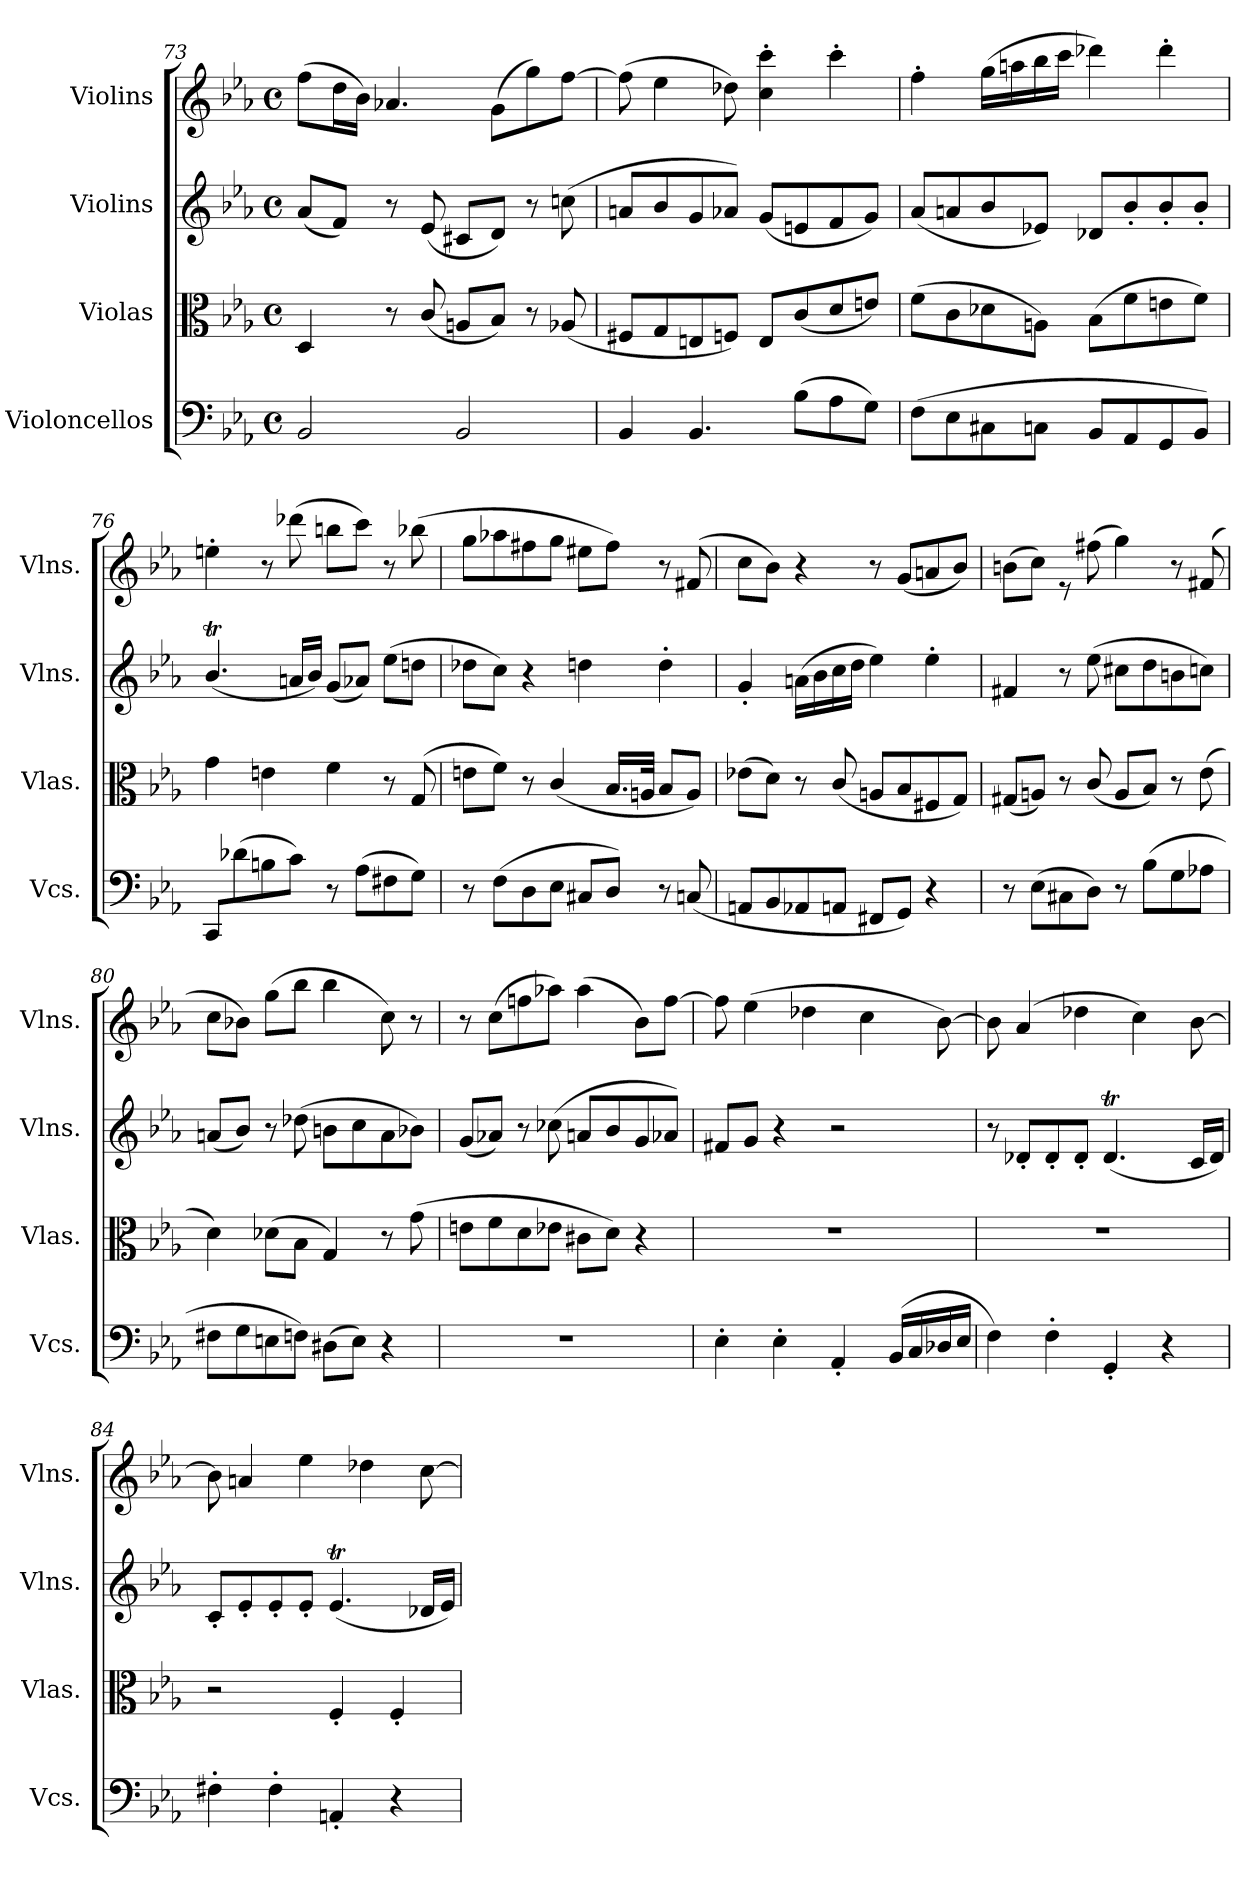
**kern	**kern	**kern	**kern
*part4	*part3	*part2	*part1
*staff4	*staff3	*staff2	*staff1
*I"Violoncellos	*I"Violas	*I"Violins	*I"Violins
*I'Vcs.	*I'Vlas.	*I'Vlns.	*I'Vlns.
*clefF4	*clefC3	*clefG2	*clefG2
*k[b-e-a-]	*k[b-e-a-]	*k[b-e-a-]	*k[b-e-a-]
*M4/4	*M4/4	*M4/4	*M4/4
*met(c)	*met(c)	*met(c)	*met(c)
=73	=73	=73	=73
2BB-/	4D/	(<8a-/L	(>8ff\L
.	.	8f/J)	16dd\L
.	.	.	16b-\JJ)
.	8r	8r	4.a-X/
.	(<8c/	(<8e-/	.
2BB-/	8An/L	8c#X/L	.
.	8B-/J)	8d/J)	(>8g\L
.	8r	8r	8gg\)
.	(<8A-X/	(>8ccn\	[8ff\J
=74	=74	=74	=74
4BB-/	8F#X/L	8an/L	(>8ff\]
.	8G/	8b-/	4ee-\
4.BB-/	8En/	8g/	.
.	8Fn/J)	8a-X/J)	8dd-X\)
.	8E/L	(<8g/L	4cc\' 4ccc\'
(>8B-\L	(<8c/	8en/	.
8A-\	8d/	8f/	4ccc'\
8G\J)	8en/J)	8g/J)	.
!!LO:LB:g=z
=75	=75	=75	=75
(>8F\L	(>8f\L	(<8a-/L	4ff'\
8E-\	8c\	8an/	.
8C#X\	8d-X\	8b-/	(>16gg\LL
.	.	.	16aan\
8Cn\J	8An\J)	8e-X/J)	16bb-\
.	.	.	16ccc\JJ
8BB-/L	(>8B-\L	8d-X/L	4ddd-X\)
8AA-/	8f\	8b-'/	.
8GG/	8en\	8b-'/	4ddd-'\
8BB-/J)	8f\J)	8b-'/J	.
=76	=76	=76	=76
8CC/L	4g\	(<4.b-T/	4een'\
(>8d-X\	.	.	.
8Bn\	4en\	.	8r
8c\J)	.	16an/LL	(>8ddd-X\
.	.	16b-/JJ)	.
8r	4f\	(<8g/L	8bbn\L
(>8A-\L	.	8a-X/J)	8ccc\J)
8F#X\	8r	(>8ee-\L	8r
8G\J)	(>8G/	8ddn\J	(>8bb-X\
=77	=77	=77	=77
8r	8en\L	8dd-X\L	8gg\L
(>8F\L	8f\J)	8cc\J)	8aa-X\
8D\	8r	4r	8ff#X\
8E-\J	(<4c/	.	8gg\J
8C#X/L	.	4ddn\	8ee#X\L
8D/J)	16.B-/LL	.	8ff#\J)
.	32An/JJk	.	.
8r	8B-/L	4dd'\	8r
(<8Cn/	8A/J)	.	(>8f#X/
=78	=78	=78	=78
8AAn/L	(>8e-X\L	4g'/	8cc\L
8BB-/	8d\J)	.	8b-\J)
8AA-X/	8r	(>16an\LL	4r
.	.	16b-\	.
8AAn/J	(<8c/	16cc\	.
.	.	16dd\JJ	.
8FF#X/L	8An/L	4ee-\)	8r
8GG/J)	8B-/	.	(<8g/L
4r	8F#X/	4ee-'\	8an/
.	8G/J)	.	8b-/J)
=79	=79	=79	=79
8r	(<8G#X/L	4f#X/	(>8bn\L
(>8E-\L	8An/J)	.	8cc\J)
8C#X\	8r	8r	8re
8D\J)	(<8c/	(>8ee-\	(>8ff#X\
8r	8A/L	8cc#X\L	4gg\)
(>8B-\L	8B-/J)	8dd\	.
8G\	8r	8bn\	8r
8A-X\J	(>8e-\	8ccn\J)	(>8f#X/
!!LO:PB:g=z
=80	=80	=80	=80
8F#X\L	4d\)	(<8an/L	8cc\L
8G\	.	8b-/J)	8b-X\J)
8En\	(>8d-X\L	8r	(>8gg\L
8Fn\J)	8B-\J	(>8dd-X\	8bb-\J
(>8D#X\L	4G/)	8bn\L	4bb-\
8E\J)	.	8cc\	.
4r	8r	8a\	8cc\)
.	(>8g\	8b-X\J)	8r
=81	=81	=81	=81
1r	8en\L	(<8g/L	8r
.	8f\	8a-X/J)	(>8cc\L
.	8d\	8r	8ffn\
.	8e-X\J	(>8cc-X\	8aa-X\J)
.	8c#X\L	8an/L	(>4aa-\
.	8d\J)	8b-/	.
.	4r	8g/	8b-\L)
.	.	8a-X/J)	[8ff\J
=82	=82	=82	=82
4E-'\	1r	8f#X/L	8ff\]
.	.	8g/J	(>4ee-\
4E-'\	.	4r	.
.	.	.	4dd-X\
4AA-'/	.	2r	.
.	.	.	4cc\
(>16BB-/LL	.	.	.
16C/	.	.	.
16D-X/	.	.	[8b-\)
16E-/JJ	.	.	.
=83	=83	=83	=83
4F\)	1r	8r	8b-\]
.	.	8d-X'/L	(>4a-/
4F'\	.	8d-'/	.
.	.	8d-'/J	4dd-X\
4GG'/	.	(<4.d-T/	.
.	.	.	4cc\)
4r	.	.	.
.	.	16c/LL	[8b-\
.	.	16d-/JJ)	.
=84	=84	=84	=84
4F#X'\	2r	8c'/L	8b-\]
.	.	8e-'/	4an/
4F#'\	.	8e-'/	.
.	.	8e-'/J	4ee-\
4AAn'/	4F'/	(<4.e-T/	.
.	.	.	4dd-X\
4r	4F'/	.	.
.	.	16d-X/LL	[8cc\
.	.	16e-/JJ)	.
=	=	=	=
*-	*-	*-	*-
